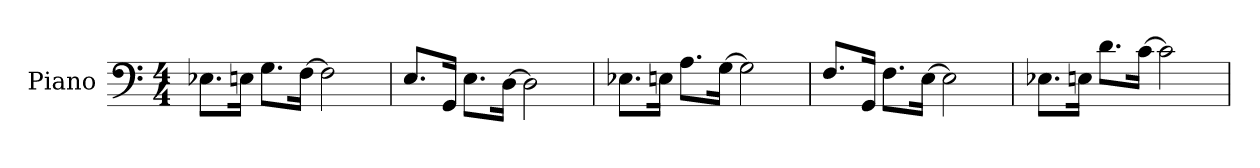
**kern
*part1
*staff1
*I"Piano
*I'Pno.
*clefF4
*k[]
*M4/4
*MM120
=1
8.E-X\L
16En\Jk
8.G\L
[16F\Jk
2F\]
=2
8.E/L
16GG/Jk
8.E\L
[16D\Jk
2D\]
=3
8.E-X\L
16En\Jk
8.A\L
[16G\Jk
2G\]
=4
8.F/L
16GG/Jk
8.F\L
[16E\Jk
2E\]
=5
8.E-X\L
16En\Jk
8.d\L
[16c\Jk
2c\]
=
*-
